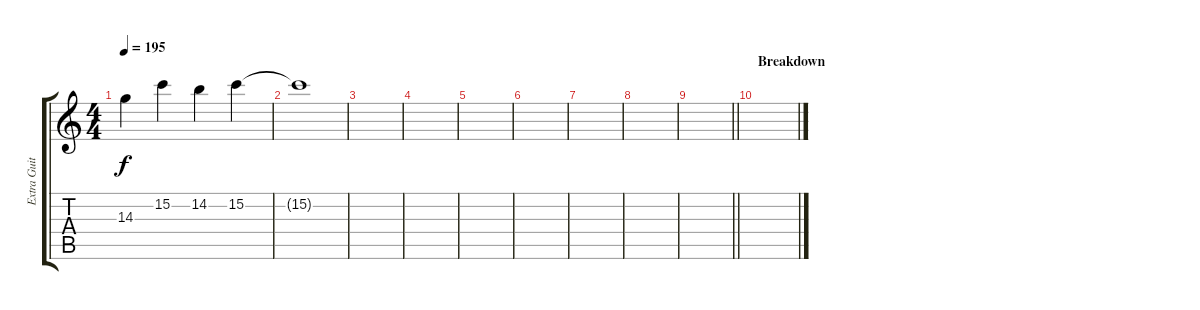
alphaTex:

\track ("Extra Guitar" "Extra Guit") {instrument distortionguitar}
\staff {score tabs}
\tuning (D4 A3 F3 C3 G2 C2) {hide}
\ts (4 4)
\tempo 195
\clef g2
\ks c
14.3.4{dy f} 15.2.4 14.2.4 15.2.4 |
15.2{t}.1 |
|
|
|
|
|
|
\barLineRight lightlight
|
\section ("" "Breakdown")
